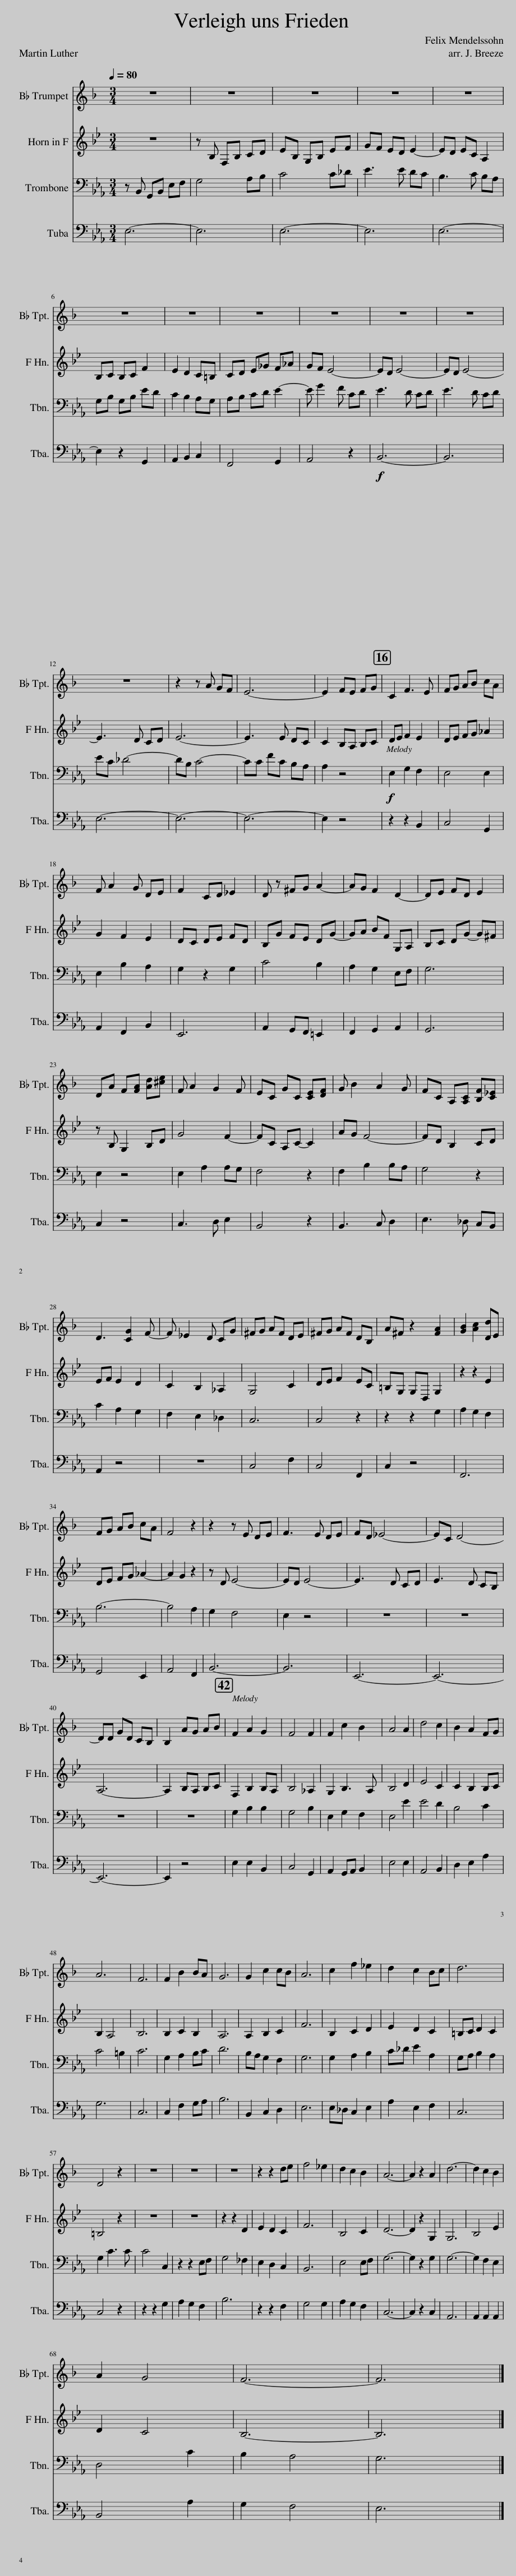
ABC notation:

X:1
%%score 1 2 3 4
L:1/8
Q:1/4=80
M:3/4
I:linebreak $
K:Eb
V:1 treble transpose=-2
V:2 treble transpose=-7
V:3 bass
V:4 bass
V:1
[K:F] z6 | z6 | z6 | z6 | z6 |$ %5
 z6 | z6 | z6 | z6 | z6 | %10
 z6 |$ z6 | z2 z A GF | E6- | E2 FE FG | %15
 C2 F3 E | FG AB cA |$ F A2 G DE | F2 CD _E2 | D z ^FG A2- | %20
 AG F2 D2- | DE FD E2 |$ DA F[FA] [Ad][^ce] | F A2 G2 F | EC GC [CE][DF] | %25
 G B2 A2 G | FC A,[A,C] [B,F][C_E] |$ D3 [CG]2 F- | F _E2 D CG | ^FG AF DE | %30
 ^FG AF DB, | A^F z2 [FA]2 | [GB]2 [Ac]2 [Dd]E |$ FG AB cA | F4 z2 | %35
 z2 z E DE | F3 E DE | FD _E4- | EC D4- |$ DD GD CB, | %40
 B,2 AG AB | F2 A2 G2 | F4 F2 | F2 c2 B2 | A4 A2 | %45
 d4 c2 | B2 A2 FG |$ A6 | F6 | F2 B2 BA | %50
 G6 | G2 c2 cB | A6 | c2 f2 _e2 | d2 c2 Bc | %55
 d6 |$ D4 z2 | z6 | z6 | z6 | %60
 z2 z2 de | f4 _e2 | d2 c2 B2 | A6- | A2 z2 A2 | %65
 d6- | d2 c2 B2 |$ A2 G4 | F6- | F6 |] %70
V:2
[K:Bb] z6 | z B, F,B, CD | EB, G,B, EF | GF ED E2- | ED EC A,2 |$ %5
 B,C B,C F2 | E2 D2 C=B, | CD E_G F_A | GF E4- | ED E4- | %10
 ED E4- |$ E3 D CD | E6- | E3 E DC | C2 B,A, B,C | %15
 DE F2 E2 | DE FG _A2 |$ G2 F2 E2 | DC DE FD | B,G FE DG- | %20
 GA BF G,A, | B,C DG- G^F |$ z B, G,2 B,D | G4 F2- | FC A,C- C2 | %25
 AG F4- | FD B,2 CD |$ EF E2 D2 | C2 B,2 _A,2 | G,4 C2 | %30
 DE F2 EC | =B,G, G,D, G,2 | z2 z2 E2 |$ DE FG _A2- | A2 G2 z2 | %35
 z D E4- | ED E4- | E3 D CD | E3 D CB, |$ A,6- | %40
 A,2 B,A, B,C | F,2 B,2 B,A, | B,4 _A,2 | G,2 B,3 A, | B,4 D2 | %45
 E4 C2 | C2 B,2 B,C |$ B,2 A,4 | B,6 | B,2 C2 B,2 | %50
 A,6 | A,2 B,2 C2 | F6 | B,2 C2 D2 | E2 D2 C2 | %55
 =B,C D2 C2 |$ =B,4 z2 | z6 | z6 | z2 z2 D2 | %60
 E2 D2 C2 | F6 | B,4 C2 | D6- | D2 z2 G,2 | %65
 G,6 | B,4 E2 |$ D2 C4 | B,6- | B,6 |] %70
V:3
 z B,, G,,B,, E,F, | G,4 A,B, | C4 C_D | E3 E DC | B,3 C B,A, |$ %5
 G,B, G,B, ED | C2 B,2 A,G, | A,B, CD E2- | E G2 F CD | E3 D CD | %10
 E3 D CD |$ EC _D4- | DB, C4- | CC FC B,A, | A,2 z4 | %15
!f! E,2 G,2 F,2 | E,4 E,2 |$ E,2 B,2 A,2 | G,2 z2 G,2 | C4 B,2 | %20
 A,2 G,2 E,F, | G,6 |$ E,2 z4 | E,2 A,2 A,G, | F,4 z2 | %25
 F,2 B,2 B,A, | G,4 z2 |$ C2 A,2 G,2 | F,2 E,2 _D,2 | C,6 | %30
 C,4 z2 | z2 z2 G,2 | A,2 G,2 F,2 |$ B,6- | B,4 A,2 | %35
 G,2 F,4 | E,2 z4 | z6 | z6 |$ z6 | %40
 z6 | G,2 B,2 B,2 | G,4 B,2 | E,2 G,2 F,2 | E,4 E2 | %45
 E4 D2 | B,4 C2 |$ C4 =B,2 | C6 | G,2 A,2 B,C | %50
 D6 | B,A, G,2 F,2 | G,6 | G,2 A,2 B,2 | C_D E2 A,2 | %55
 G,A, B,2 A,2 |$ G,2 C3 C | C4 C,2 | z2 z2 E,F, | G,4 _F,2 | %60
 E,2 D,2 C,2 | B,,6 | E,4 E,F, | G,6- | G,2 z2 G,2 | %65
 G,6- | G,2 F,2 E,2 |$ D,4 C2 | B,2 A,4 | G,6 |] %70
V:4
 E,6- | E,6 | E,6- | E,6 | E,6- |$ %5
 E,2 z2 G,,2 | A,,2 B,,2 C,2 | F,,4 G,,2 | A,,4 z2 |!f! B,,6- | %10
 B,,6 |$ E,6- | E,6- | E,6- | E,2 z4 | %15
 z2 z2 B,,2 | C,4 G,,2 |$ A,,2 F,,2 B,,2 | E,,6 | A,,2 G,,F,, =E,,2 | %20
 F,,2 G,,2 A,,2 | G,,6 |$ C,2 z4 | C,3 D, E,2 | B,,4 z2 | %25
 B,,3 C, D,2 | E,3 _D, C,B,, |$ A,,2 z4 | z6 | C,4 F,2 | %30
 C,4 F,,2 | C,2 z4 | F,,6 |$ G,,4 E,,2 | A,,4 F,,2 | %35
 B,,6- | B,,6 | E,,6- | E,,6- |$ E,,6- | %40
 E,,2 z4 | E,2 E,2 B,,2 | C,4 G,,2 | A,,2 G,,A,, B,,2 | E,4 E,2 | %45
 A,,4 B,,2 | D,2 E,2 A,2 |$ G,6 | C,6 | C,2 F,2 G,A, | %50
 B,6 | B,,2 C,2 D,2 | E,6 | E,_D, C,2 E,2 | A,2 E,2 F,2 | %55
 C,6 |$ C,4 z2 | z2 z2 G,2 | A,2 G,2 F,2 | B,6 | %60
 z2 z2 F,2 | G,4 G,2 | A,2 G,2 F,2 | C,6- | C,2 z2 C,2 | %65
 A,,6 | A,,2 A,,2 A,,2 |$ B,,4 A,2 | G,2 F,4 | E,6 |] %70
